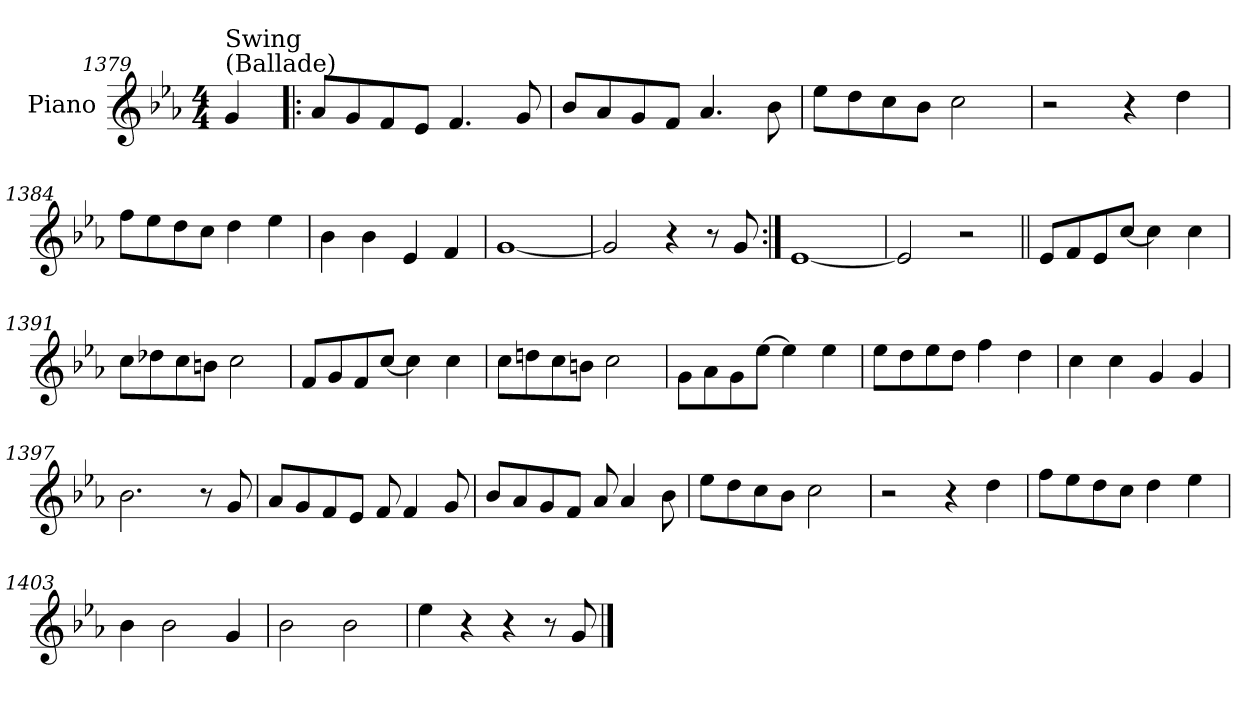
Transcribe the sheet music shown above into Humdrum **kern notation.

**kern
*part1
*staff1
*I"Piano
*I'Pno.
!!LO:PB:g=z
*clefG2
*k[b-e-a-]
*M4/4
=1379
!LO:TX:a:t=(Ballade)
!LO:TX:t=Swing
4g/
=1380!|:
8a-/L
8g/
8f/
8e-/J
4.f/
8g/
=1381
8b-/L
8a-/
8g/
8f/J
4.a-/
8b-\
=1382
8ee-\L
8dd\
8cc\
8b-\J
2cc\
=1383
2r
4r
4dd\
!!LO:LB:g=z
=1384
8ff\L
8ee-\
8dd\
8cc\J
4dd\
4ee-\
=1385
4b-\
4b-\
4e-/
4f/
=1386
[1g
=1387
2g/]
4r
8r
8g/
=1388:|!
[1e-
=1389
2e-/]
2r
!!LO:LB:g=z
=1390||
8e-/L
8f/
8e-/
[8cc/J
4cc\]
4cc\
=1391
8cc\L
8dd-X\
8cc\
8bn\J
2cc\
=1392
8f/L
8g/
8f/
[8cc/J
4cc\]
4cc\
=1393
8cc\L
8ddn\
8cc\
8bn\J
2cc\
!!LO:LB:g=z
=1394
8g\L
8a-\
8g\
[8ee-\J
4ee-\]
4ee-\
=1395
8ee-\L
8dd\
8ee-\
8dd\J
4ff\
4dd\
=1396
4cc\
4cc\
4g/
4g/
=1397
2.b-\
8r
8g/
!!LO:LB:g=z
=1398
8a-/L
8g/
8f/
8e-/J
8f/
4f/
8g/
=1399
8b-/L
8a-/
8g/
8f/J
8a-/
4a-/
8b-\
=1400
8ee-\L
8dd\
8cc\
8b-\J
2cc\
=1401
2r
4r
4dd\
!!LO:LB:g=z
=1402
8ff\L
8ee-\
8dd\
8cc\J
4dd\
4ee-\
=1403
4b-\
2b-\
4g/
=1404
2b-\
2b-\
=1405
4ee-\
4r
4r
8r
8g/
==
*-
